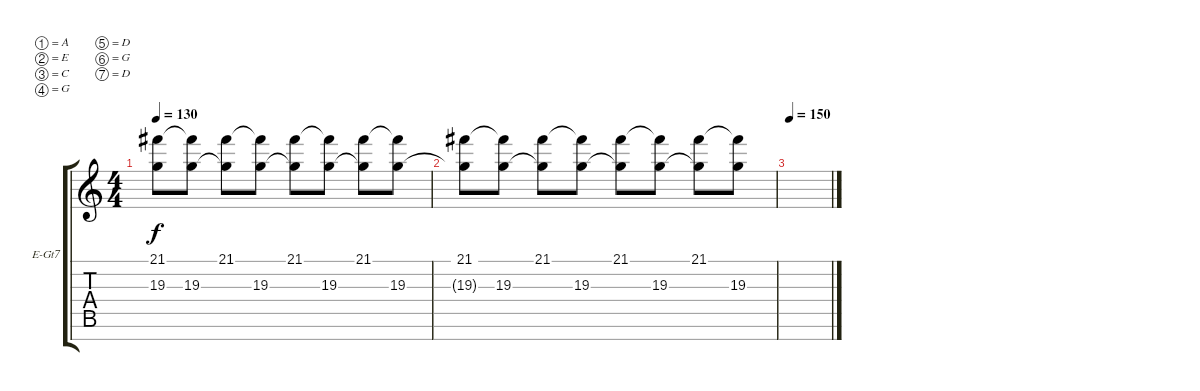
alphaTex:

\defaultSystemsLayout 4
\bracketExtendMode groupsimilarinstruments
\firstSystemTrackNameOrientation horizontal
\otherSystemsTrackNameOrientation horizontal
\track ("Solo C" "E-Gt7") {instrument distortionguitar}
\staff {score tabs}
\tuning (A3 E3 C3 G2 D2 G1 D1)
\ts (4 4)
\tempo 130
\clef g2
\ks c
(19.3{t} 21.1).8{dy f} (19.3 21.1{t}).8 (19.3{t} 21.1).8 (19.3 21.1{t}).8 (19.3{t} 21.1).8 (19.3 21.1{t}).8 (19.3{t} 21.1).8 (19.3 21.1{t}).8 |
(19.3{t} 21.1).8 (19.3 21.1{t}).8 (19.3{t} 21.1).8 (19.3 21.1{t}).8 (19.3{t} 21.1).8 (19.3 21.1{t}).8 (19.3{t} 21.1).8 (19.3 21.1{t}).8 |
\tempo 150
